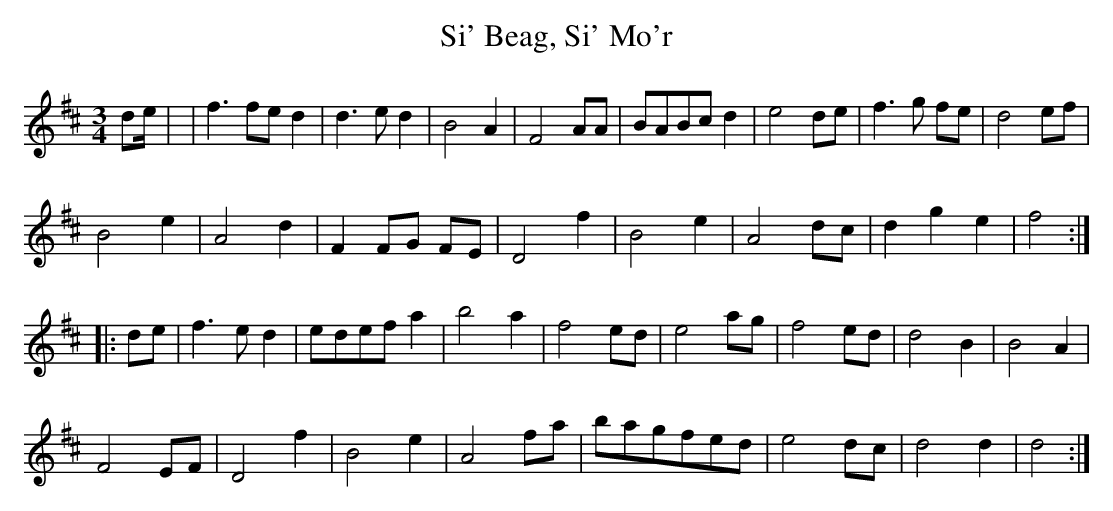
X:1
T:Si' Beag, Si' Mo'r
M:3/4
K:D
L:1/8
de|<|f2 fe d2|d3 e d2|B4 A2|F4 AA|\
BABc d2|e4 de|f3 g fe|d4 ef|
B4 e2|A4 d2|F2 FG FE|D4 f2|\
B4 e2|A4 dc|d2 g2 e2|f4 ::
de|f3 e d2|edef a2|b4 a2|f4 ed|\
e4 ag|f4 ed|d4 B2|B4 A2|
F4 EF|D4 f2|B4 e2|A4 fa|\
bagfed|e4 dc|d4 d2| d4 :|
